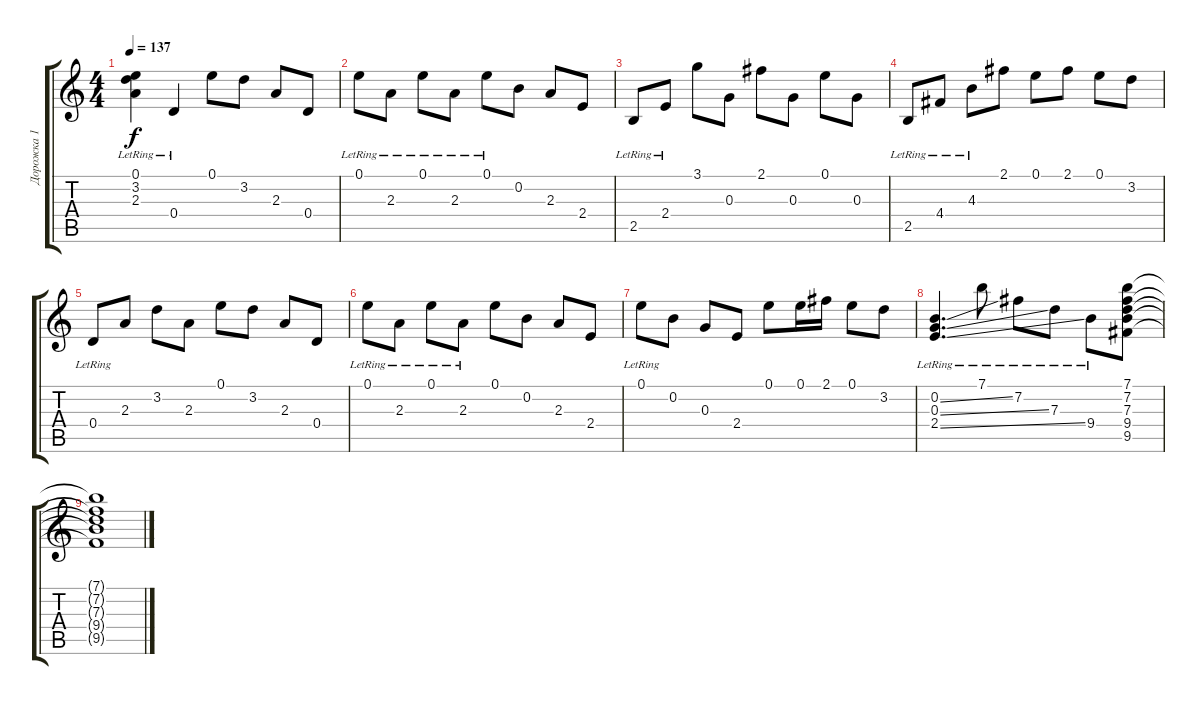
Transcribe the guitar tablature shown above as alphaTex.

\track ("Дорожка 1" "Дорожка 1") {instrument acousticguitarsteel}
\staff {score tabs}
\tuning (E4 B3 G3 D3 A2 E2) {hide}
\ts (4 4)
\tempo 137
\clef g2
\ks c
(0.1{lr} 3.2 2.3).4{dy f} 0.4{lr}.4 0.1.8 3.2.8 2.3.8 0.4.8 |
0.1{lr}.8 2.3{lr}.8 0.1{lr}.8 2.3{lr}.8 0.1{lr}.8 0.2.8 2.3.8 2.4.8 |
2.5{lr}.8 2.4{lr}.8 3.1.8 0.3.8 2.1.8 0.3.8 0.1.8 0.3.8 |
2.5{lr}.8 4.4{lr}.8 4.3{lr}.8 2.1.8 0.1.8 2.1.8 0.1.8 3.2.8 |
0.4{lr}.8 2.3.8 3.2.8 2.3.8 0.1.8 3.2.8 2.3.8 0.4.8 |
0.1{lr}.8 2.3{lr}.8 0.1{lr}.8 2.3{lr}.8 0.1.8 0.2.8 2.3.8 2.4.8 |
0.1{lr}.8 0.2.8 0.3.8 2.4.8 0.1.8 0.1.16 2.1.16 0.1.8 3.2.8 |
(0.2{ss lr} 0.3{ss} 2.4{ss}).4{d} 7.1{lr}.8 7.2{lr}.8 7.3{lr}.8 9.4{lr}.8 (7.1 7.2 7.3 9.4 9.5).8 |
(7.1{t} 7.2{t} 7.3{t} 9.4{t} 9.5{t}).1
